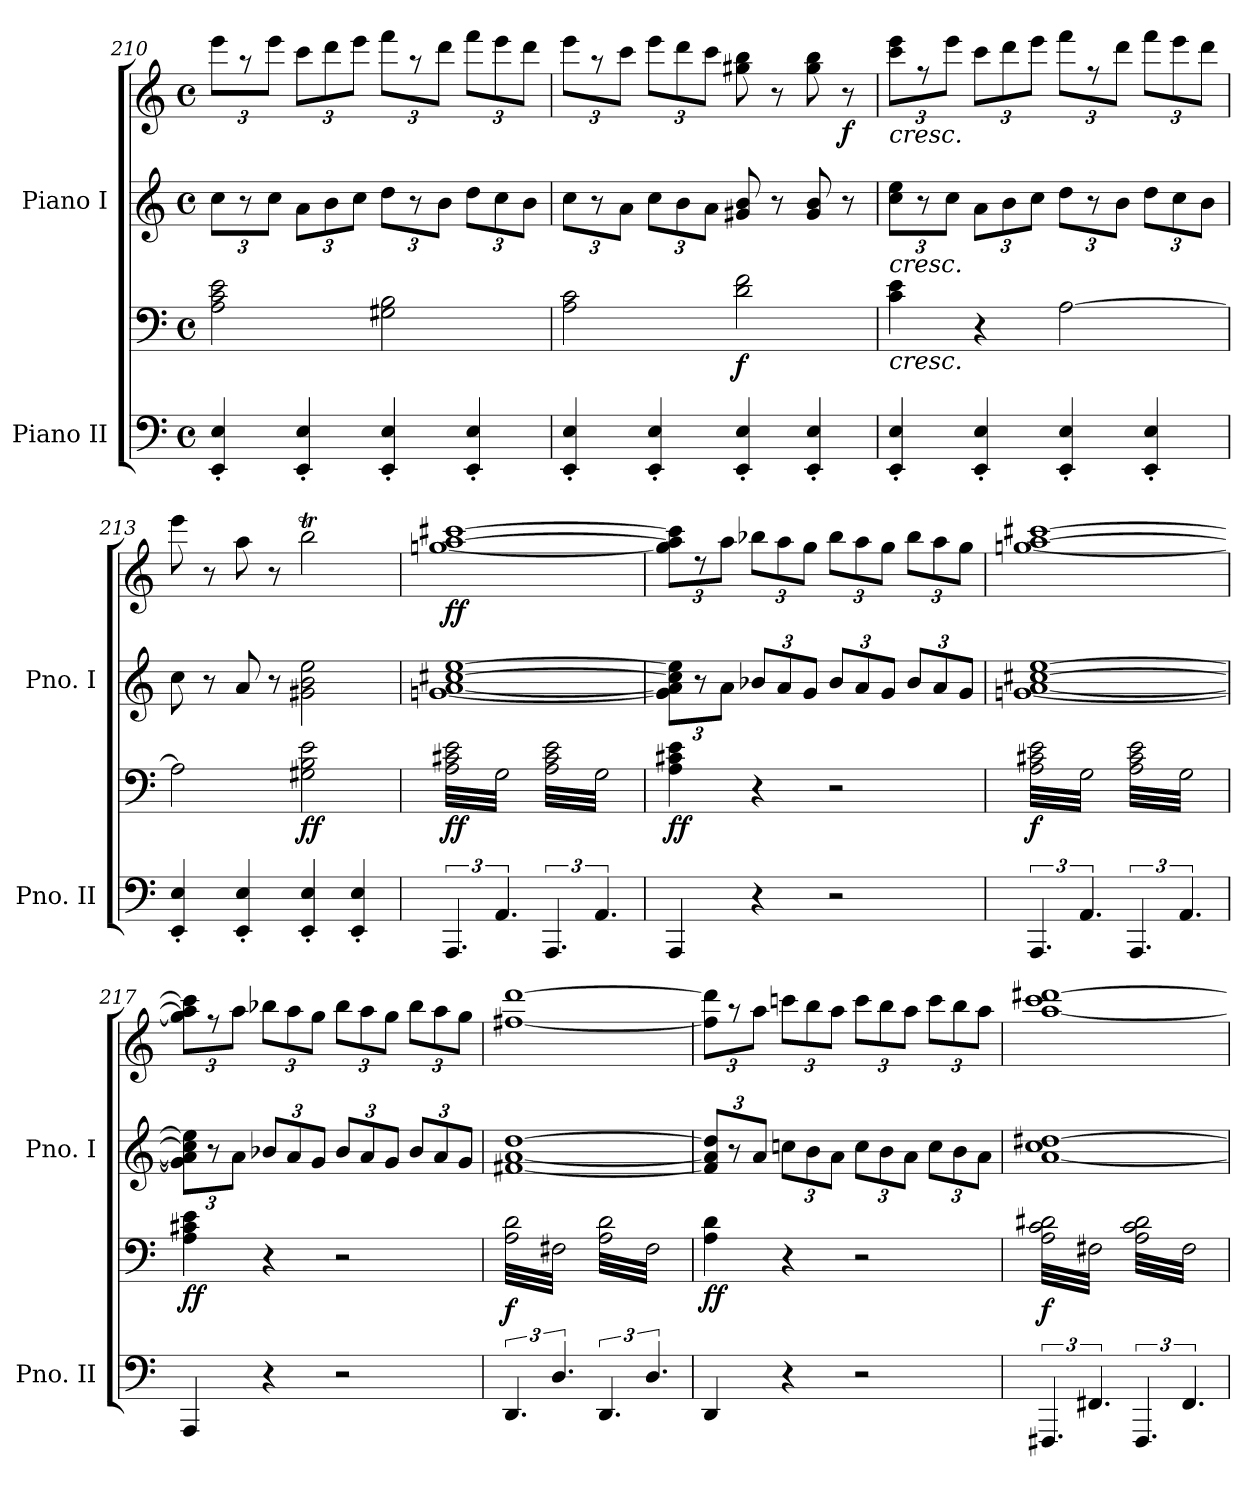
**kern	**kern	**dynam	**kern	**kern	**dynam
*part2	*part2	*part2	*part1	*part1	*part1
*staff4	*staff3	*staff3/4	*staff2	*staff1	*staff1/2
*I"Piano II	*	*	*I"Piano I	*	*
*I'Pno. II	*	*	*I'Pno. I	*	*
*clefF4	*clefF4	*	*clefG2	*clefG2	*
*k[]	*k[]	*	*k[]	*k[]	*
*M4/4	*M4/4	*	*M4/4	*M4/4	*
*met(c)	*met(c)	*	*met(c)	*met(c)	*
=210	=210	=210	=210	=210	=210
4EE/' 4E/'	2A\ 2c\ 2e\	.	12cc\L	12eee\L	.
.	.	.	12r	12raa	.
.	.	.	12cc\J	12eee\J	.
*	*	*	*Xbrackettup	*Xbrackettup	*
4EE/' 4E/'	.	.	12a\L	12ccc\L	.
.	.	.	12b\	12ddd\	.
.	.	.	12cc\J	12eee\J	.
*	*	*	*brackettup	*brackettup	*
4EE/' 4E/'	2G#X\ 2B\	.	12dd\L	12fff\L	.
.	.	.	12r	12raa	.
.	.	.	12b\J	12ddd\J	.
*	*	*	*Xbrackettup	*Xbrackettup	*
4EE/' 4E/'	.	.	12dd\L	12fff\L	.
.	.	.	12cc\	12eee\	.
.	.	.	12b\J	12ddd\J	.
=211	=211	=211	=211	=211	=211
*	*	*	*brackettup	*brackettup	*
4EE/' 4E/'	2A\ 2c\	.	12cc\L	12eee\L	.
.	.	.	12r	12raa	.
.	.	.	12a\J	12ccc\J	.
*	*	*	*Xbrackettup	*Xbrackettup	*
4EE/' 4E/'	.	.	12cc\L	12eee\L	.
.	.	.	12b\	12ddd\	.
.	.	.	12a\J	12ccc\J	.
!	!	!LO:DY:b	!	!	!
4EE/' 4E/'	2d\ 2f\	f	8g#X/ 8b/	8gg#X\ 8bb\	.
.	.	.	8r	8r	.
4EE/' 4E/'	.	.	8g#/ 8b/	8gg#\ 8bb\	.
!	!	!	!	!	!LO:DY:b
.	.	.	8r	8r	f
=212	=212	=212	=212	=212	=212
*	*	*	*brackettup	*brackettup	*
!	!	!	!	!LO:TX:b:i:t=cresc.	!
!	!	!	!LO:TX:b:i:t=cresc.	!	!
!	!LO:TX:b:i:t=cresc.	!	!	!	!
4EE/' 4E/'	4c\ 4e\	.	12cc\ 12ee\L	12ccc\ 12eee\L	.
.	.	.	12r	12rff	.
.	.	.	12cc\J	12eee\J	.
*	*	*	*Xbrackettup	*Xbrackettup	*
4EE/' 4E/'	4r	.	12a\L	12ccc\L	.
.	.	.	12b\	12ddd\	.
.	.	.	12cc\J	12eee\J	.
*	*	*	*brackettup	*brackettup	*
4EE/' 4E/'	[2A\	.	12dd\L	12fff\L	.
.	.	.	12r	12rff	.
.	.	.	12b\J	12ddd\J	.
*	*	*	*Xbrackettup	*Xbrackettup	*
4EE/' 4E/'	.	.	12dd\L	12fff\L	.
.	.	.	12cc\	12eee\	.
.	.	.	12b\J	12ddd\J	.
!!LO:LB:g=z
=213	=213	=213	=213	=213	=213
4EE/' 4E/'	2A\]	.	8cc\	8eee\	.
.	.	.	8r	8r	.
4EE/' 4E/'	.	.	8a/	8aa\	.
.	.	.	8r	8r	.
!	!	!LO:DY:b	!	!	!
4EE/' 4E/'	2G#X\ 2B\ 2e\	ff	2g#X\ 2b\ 2ee\	2bbt\	.
4EE/' 4E/'	.	.	.	.	.
=214	=214	=214	=214	=214	=214
!	!	!LO:DY:b	!	!	!LO:DY:b
*	*tremolo	*	*	*	*
6.AAA/	32A\ 32c#X\ 32e\LLL	ff	[1gn [1a [1cc#X [1ee	[1ggn [1aa [1ccc#X	ff
.	32G\	.	.	.	.
.	32A\ 32c#X\ 32e\	.	.	.	.
.	32G\	.	.	.	.
.	32A\ 32c#X\ 32e\	.	.	.	.
.	32G\	.	.	.	.
.	32A\ 32c#X\ 32e\	.	.	.	.
.	32G\	.	.	.	.
6.AA/	32A\ 32c#X\ 32e\	.	.	.	.
.	32G\	.	.	.	.
.	32A\ 32c#X\ 32e\	.	.	.	.
.	32G\	.	.	.	.
.	32A\ 32c#X\ 32e\	.	.	.	.
.	32G\	.	.	.	.
.	32A\ 32c#X\ 32e\	.	.	.	.
.	32G\JJJ	.	.	.	.
6.AAA/	32A\ 32c#\ 32e\LLL	.	.	.	.
.	32G\	.	.	.	.
.	32A\ 32c#\ 32e\	.	.	.	.
.	32G\	.	.	.	.
.	32A\ 32c#\ 32e\	.	.	.	.
.	32G\	.	.	.	.
.	32A\ 32c#\ 32e\	.	.	.	.
.	32G\	.	.	.	.
6.AA/	32A\ 32c#\ 32e\	.	.	.	.
.	32G\	.	.	.	.
.	32A\ 32c#\ 32e\	.	.	.	.
.	32G\	.	.	.	.
.	32A\ 32c#\ 32e\	.	.	.	.
.	32G\	.	.	.	.
.	32A\ 32c#\ 32e\	.	.	.	.
.	32G\JJJ	.	.	.	.
*	*Xtremolo	*	*	*	*
=215	=215	=215	=215	=215	=215
*	*	*	*brackettup	*brackettup	*
!	!	!LO:DY:b	!	!	!
4AAA/	4A\ 4c#X\ 4e\	ff	12g\] 12a\] 12cc#\] 12ee\]L	12gg\] 12aa\] 12ccc#\]L	.
.	.	.	.	.	.
.	.	.	.	.	.
.	.	.	12r	12rdd	.
.	.	.	.	.	.
.	.	.	.	.	.
.	.	.	.	.	.
.	.	.	12a\J	12aa\J	.
.	.	.	.	.	.
.	.	.	.	.	.
*	*	*	*Xbrackettup	*Xbrackettup	*
4r	4r	.	12b-X/L	12bb-X\L	.
.	.	.	12a/	12aa\	.
.	.	.	12g/J	12gg\J	.
2r	2r	.	12b-/L	12bb-\L	.
.	.	.	12a/	12aa\	.
.	.	.	12g/J	12gg\J	.
.	.	.	12b-/L	12bb-\L	.
.	.	.	12a/	12aa\	.
.	.	.	12g/J	12gg\J	.
=216	=216	=216	=216	=216	=216
!	!	!LO:DY:b	!	!	!
*	*tremolo	*	*	*	*
6.AAA/	32A\ 32c#X\ 32e\LLL	f	[1gn [1a [1cc#X [1ee	[1ggn [1aa [1ccc#X	.
.	32G\	.	.	.	.
.	32A\ 32c#X\ 32e\	.	.	.	.
.	32G\	.	.	.	.
.	32A\ 32c#X\ 32e\	.	.	.	.
.	32G\	.	.	.	.
.	32A\ 32c#X\ 32e\	.	.	.	.
.	32G\	.	.	.	.
6.AA/	32A\ 32c#X\ 32e\	.	.	.	.
.	32G\	.	.	.	.
.	32A\ 32c#X\ 32e\	.	.	.	.
.	32G\	.	.	.	.
.	32A\ 32c#X\ 32e\	.	.	.	.
.	32G\	.	.	.	.
.	32A\ 32c#X\ 32e\	.	.	.	.
.	32G\JJJ	.	.	.	.
6.AAA/	32A\ 32c#\ 32e\LLL	.	.	.	.
.	32G\	.	.	.	.
.	32A\ 32c#\ 32e\	.	.	.	.
.	32G\	.	.	.	.
.	32A\ 32c#\ 32e\	.	.	.	.
.	32G\	.	.	.	.
.	32A\ 32c#\ 32e\	.	.	.	.
.	32G\	.	.	.	.
6.AA/	32A\ 32c#\ 32e\	.	.	.	.
.	32G\	.	.	.	.
.	32A\ 32c#\ 32e\	.	.	.	.
.	32G\	.	.	.	.
.	32A\ 32c#\ 32e\	.	.	.	.
.	32G\	.	.	.	.
.	32A\ 32c#\ 32e\	.	.	.	.
.	32G\JJJ	.	.	.	.
*	*Xtremolo	*	*	*	*
=217	=217	=217	=217	=217	=217
*	*	*	*brackettup	*brackettup	*
!	!	!LO:DY:b	!	!	!
4AAA/	4A\ 4c#X\ 4e\	ff	12g\] 12a\] 12cc#\] 12ee\]L	12gg\] 12aa\] 12ccc#\]L	.
.	.	.	.	.	.
.	.	.	.	.	.
.	.	.	12r	12rff	.
.	.	.	.	.	.
.	.	.	.	.	.
.	.	.	.	.	.
.	.	.	12a\J	12aa\J	.
.	.	.	.	.	.
.	.	.	.	.	.
*	*	*	*Xbrackettup	*Xbrackettup	*
4r	4r	.	12b-X/L	12bb-X\L	.
.	.	.	12a/	12aa\	.
.	.	.	12g/J	12gg\J	.
2r	2r	.	12b-/L	12bb-\L	.
.	.	.	12a/	12aa\	.
.	.	.	12g/J	12gg\J	.
.	.	.	12b-/L	12bb-\L	.
.	.	.	12a/	12aa\	.
.	.	.	12g/J	12gg\J	.
=218	=218	=218	=218	=218	=218
!	!	!LO:DY:b	!	!	!
*	*tremolo	*	*	*	*
6.DD/	32A\ 32d\LLL	f	[1f#X [1a [1dd	[1ff#X [1ddd	.
.	32F#X\	.	.	.	.
.	32A\ 32d\	.	.	.	.
.	32F#X\	.	.	.	.
.	32A\ 32d\	.	.	.	.
.	32F#X\	.	.	.	.
.	32A\ 32d\	.	.	.	.
.	32F#X\	.	.	.	.
6.D/	32A\ 32d\	.	.	.	.
.	32F#X\	.	.	.	.
.	32A\ 32d\	.	.	.	.
.	32F#X\	.	.	.	.
.	32A\ 32d\	.	.	.	.
.	32F#X\	.	.	.	.
.	32A\ 32d\	.	.	.	.
.	32F#X\JJJ	.	.	.	.
6.DD/	32A\ 32d\LLL	.	.	.	.
.	32F#\	.	.	.	.
.	32A\ 32d\	.	.	.	.
.	32F#\	.	.	.	.
.	32A\ 32d\	.	.	.	.
.	32F#\	.	.	.	.
.	32A\ 32d\	.	.	.	.
.	32F#\	.	.	.	.
6.D/	32A\ 32d\	.	.	.	.
.	32F#\	.	.	.	.
.	32A\ 32d\	.	.	.	.
.	32F#\	.	.	.	.
.	32A\ 32d\	.	.	.	.
.	32F#\	.	.	.	.
.	32A\ 32d\	.	.	.	.
.	32F#\JJJ	.	.	.	.
*	*Xtremolo	*	*	*	*
!!LO:LB:g=z
=219	=219	=219	=219	=219	=219
*	*	*	*brackettup	*brackettup	*
!	!	!LO:DY:b	!	!	!
4DD/	4A\ 4d\	ff	12f#/] 12a/] 12dd/]L	12ff#\] 12ddd\]L	.
.	.	.	.	.	.
.	.	.	.	.	.
.	.	.	12r	12r	.
.	.	.	.	.	.
.	.	.	.	.	.
.	.	.	.	.	.
.	.	.	12a/J	12aa\J	.
.	.	.	.	.	.
.	.	.	.	.	.
*	*	*	*Xbrackettup	*Xbrackettup	*
4r	4r	.	12ccn\L	12cccn\L	.
.	.	.	12b\	12bb\	.
.	.	.	12a\J	12aa\J	.
2r	2r	.	12cc\L	12ccc\L	.
.	.	.	12b\	12bb\	.
.	.	.	12a\J	12aa\J	.
.	.	.	12cc\L	12ccc\L	.
.	.	.	12b\	12bb\	.
.	.	.	12a\J	12aa\J	.
=220	=220	=220	=220	=220	=220
!	!	!LO:DY:b	!	!	!
*	*tremolo	*	*	*	*
6.FFF#X/	32A\ 32c\ 32d#X\LLL	f	[1a 1cc [1dd#X	[1aa 1ccc [1ddd#X	.
.	32F#X\	.	.	.	.
.	32A\ 32c\ 32d#X\	.	.	.	.
.	32F#X\	.	.	.	.
.	32A\ 32c\ 32d#X\	.	.	.	.
.	32F#X\	.	.	.	.
.	32A\ 32c\ 32d#X\	.	.	.	.
.	32F#X\	.	.	.	.
6.FF#X/	32A\ 32c\ 32d#X\	.	.	.	.
.	32F#X\	.	.	.	.
.	32A\ 32c\ 32d#X\	.	.	.	.
.	32F#X\	.	.	.	.
.	32A\ 32c\ 32d#X\	.	.	.	.
.	32F#X\	.	.	.	.
.	32A\ 32c\ 32d#X\	.	.	.	.
.	32F#X\JJJ	.	.	.	.
6.FFF#/	32A\ 32c\ 32d#\LLL	.	.	.	.
.	32F#\	.	.	.	.
.	32A\ 32c\ 32d#\	.	.	.	.
.	32F#\	.	.	.	.
.	32A\ 32c\ 32d#\	.	.	.	.
.	32F#\	.	.	.	.
.	32A\ 32c\ 32d#\	.	.	.	.
.	32F#\	.	.	.	.
6.FF#/	32A\ 32c\ 32d#\	.	.	.	.
.	32F#\	.	.	.	.
.	32A\ 32c\ 32d#\	.	.	.	.
.	32F#\	.	.	.	.
.	32A\ 32c\ 32d#\	.	.	.	.
.	32F#\	.	.	.	.
.	32A\ 32c\ 32d#\	.	.	.	.
.	32F#\JJJ	.	.	.	.
*	*Xtremolo	*	*	*	*
.	.	.	.	.	.
.	.	.	.	.	.
.	.	.	.	.	.
.	.	.	.	.	.
.	.	.	.	.	.
.	.	.	.	.	.
.	.	.	.	.	.
.	.	.	.	.	.
=	=	=	=	=	=
*-	*-	*-	*-	*-	*-
